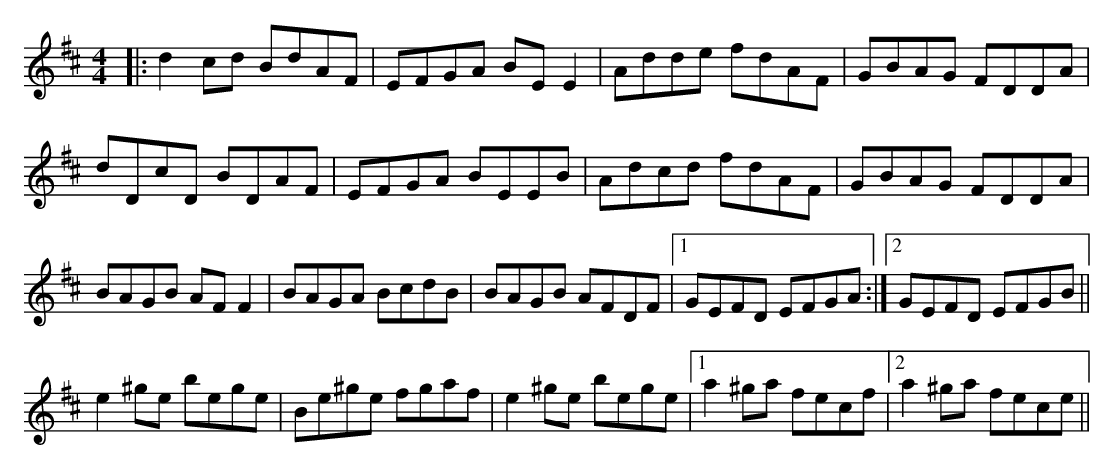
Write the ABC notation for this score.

X:1
M:4/4
K:D
|:d2 cd BdAF|EFGA BE E2|Adde fdAF|GBAG FDDA|
dDcD BDAF|EFGA BEEB|Adcd fdAF|GBAG FDDA|
BAGB AF F2|BAGA BcdB|BAGB AFDF|1 GEFD EFGA:|2 GEFD EFGB||
e2 ^ge bege|Be^ge fgaf|e2 ^ge bege|1 a2 ^ga fecf|2 a2 ^ga fece||
